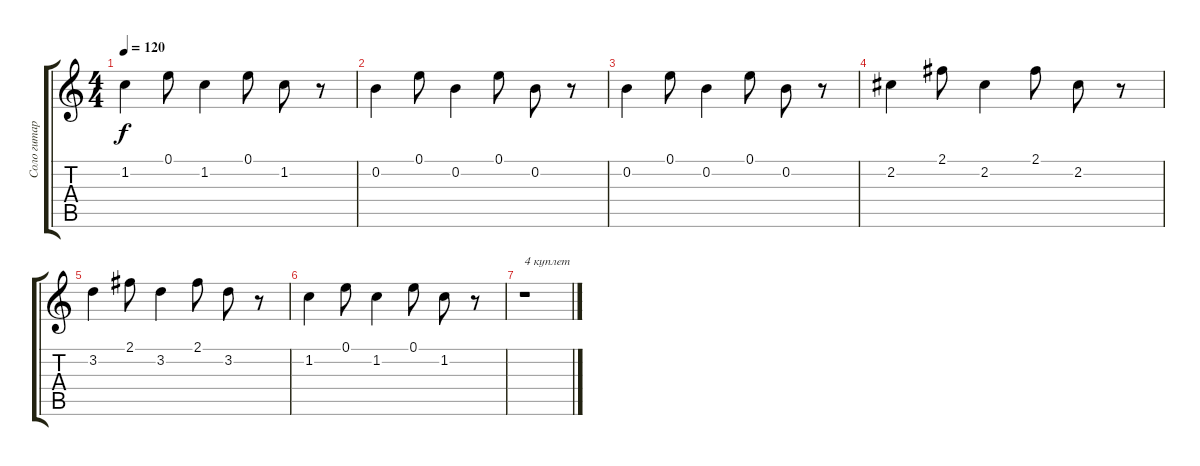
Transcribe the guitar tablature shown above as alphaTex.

\track ("Соло гитара" "Соло гитар") {instrument overdrivenguitar}
\staff {score tabs}
\tuning (E4 B3 G3 D3 A2 E2) {hide}
\ts (4 4)
\tempo 120
\clef g2
\ks c
1.2.4{dy f} 0.1.8 1.2.4 0.1.8 1.2.8 r.8 |
0.2.4 0.1.8 0.2.4 0.1.8 0.2.8 r.8 |
0.2.4 0.1.8 0.2.4 0.1.8 0.2.8 r.8 |
2.2.4 2.1.8 2.2.4 2.1.8 2.2.8 r.8 |
3.2.4 2.1.8 3.2.4 2.1.8 3.2.8 r.8 |
1.2.4 0.1.8 1.2.4 0.1.8 1.2.8 r.8 |
r.1{txt "4 куплет"}
